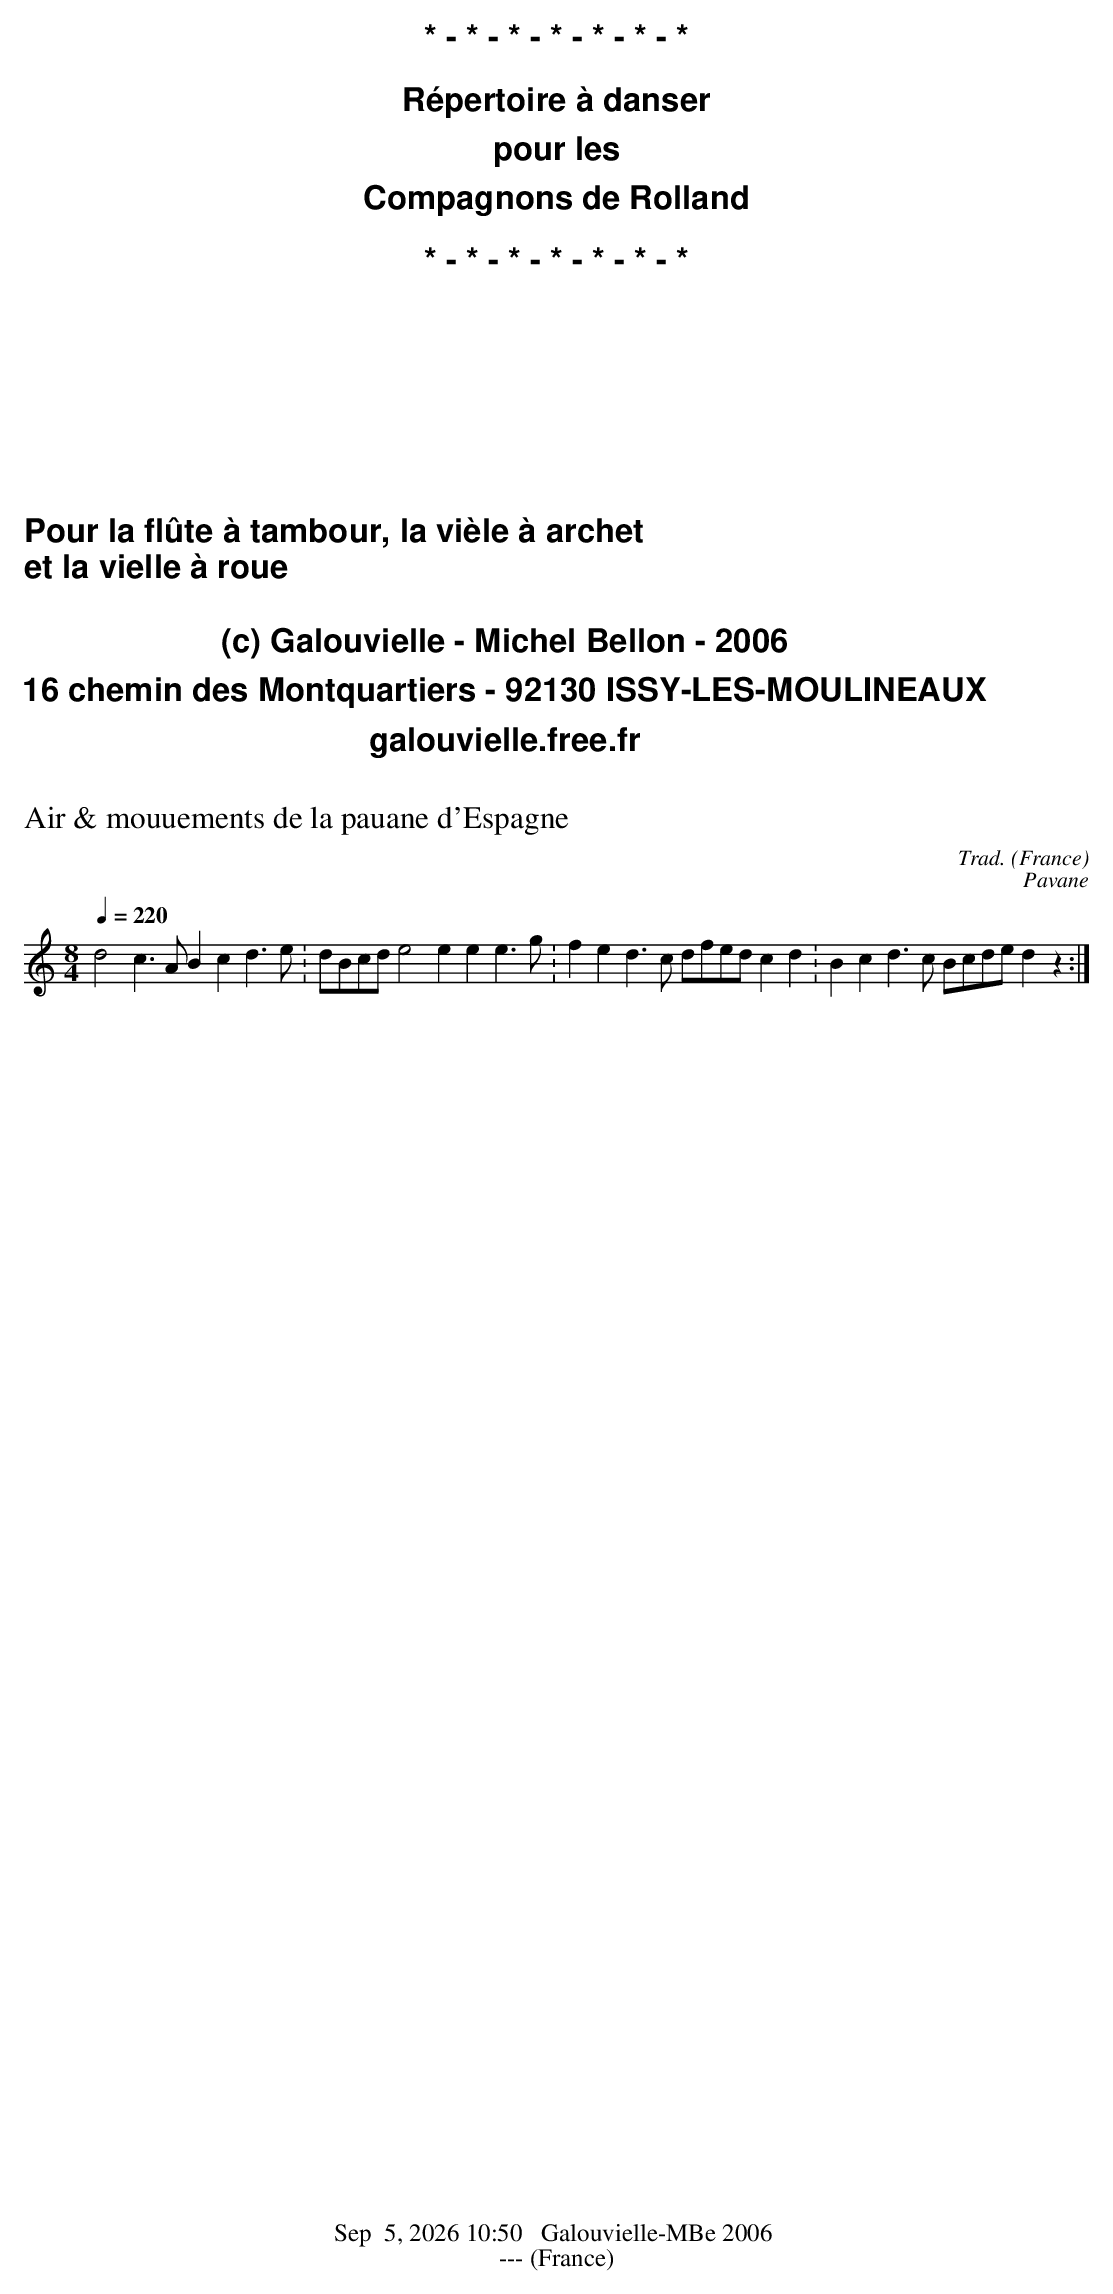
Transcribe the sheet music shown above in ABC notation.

X:1
T:Air & mouuements de la pauane d'Espagne
C:Trad.
O:France
M:8/4
L:1/4
Q:1/4=220
K:C
d2c3/2A/ B c d3/2e/ : d/B/c/d/ e2 e e e3/2 g/ : fed3/2 c/ d/f/e/d/ cd : Bc d3/2c/ B/c/d/e/ d z :|
